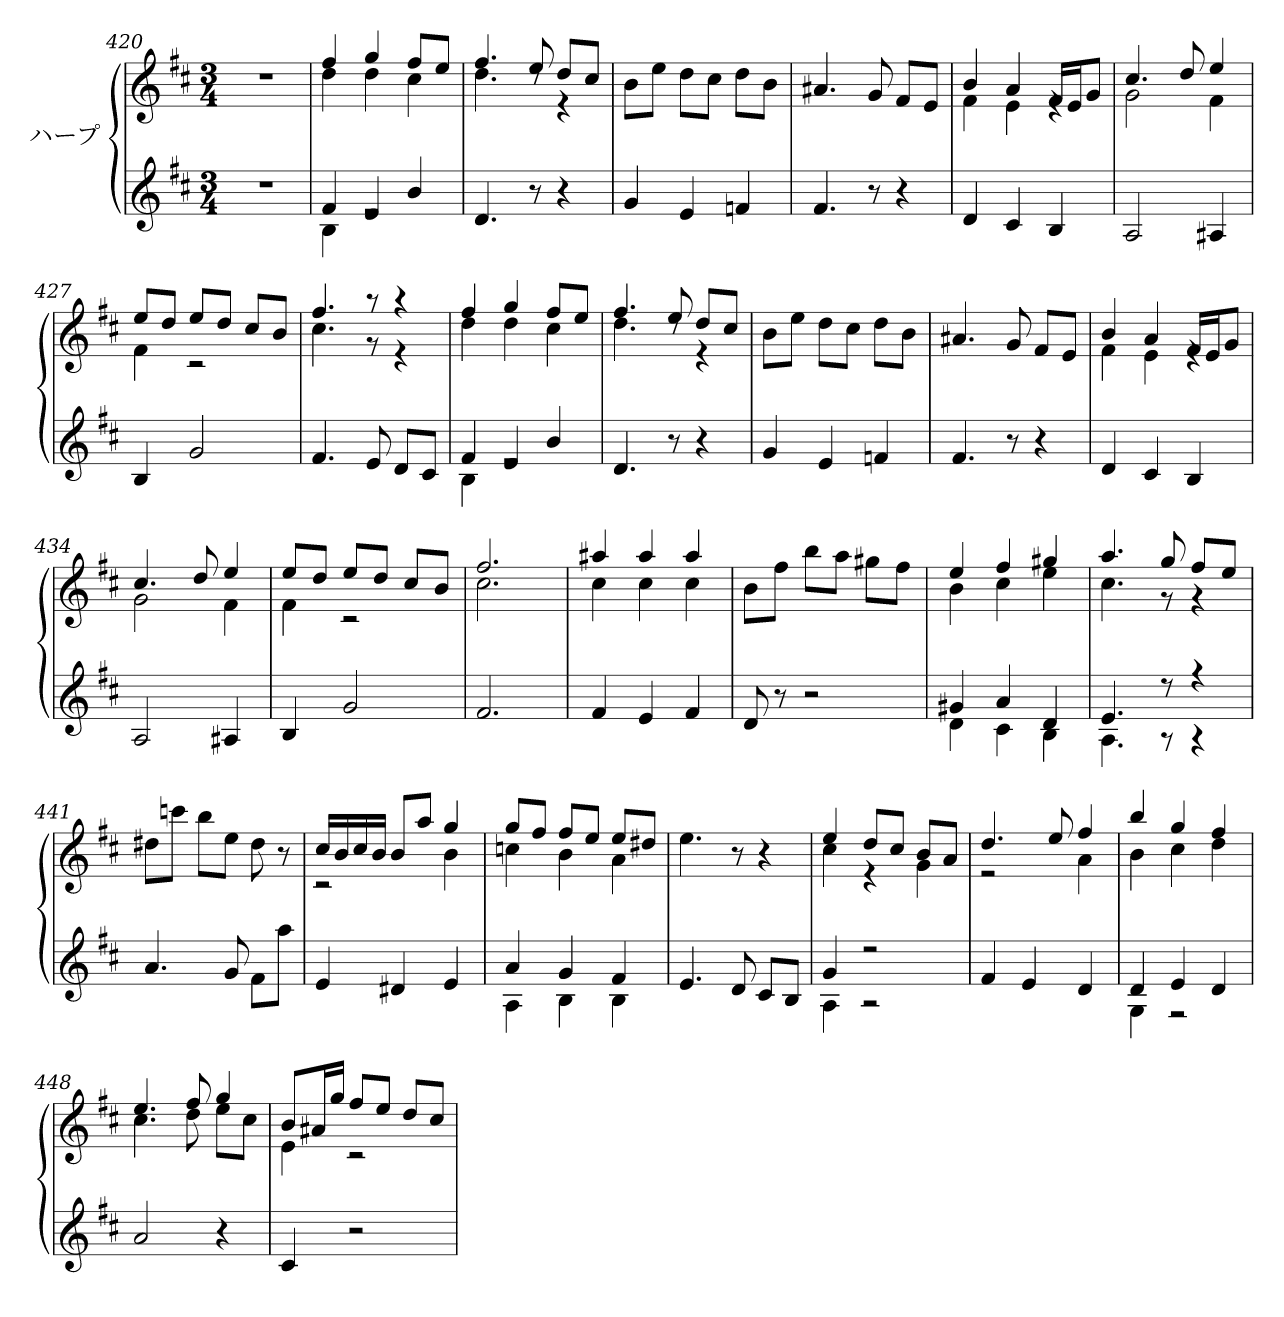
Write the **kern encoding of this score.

**kern	**kern
*part1	*part1
*staff2	*staff1
*I"ハープ	*
*clefG2	*clefG2
*k[f#c#]	*k[f#c#]
*M3/4	*M3/4
=420	=420
2.r	2.r
!!LO:PB:g=z
=421	=421
*^	*^
4f#/	4B\	4ff#/	4dd\
4e/	2re	4gg/	4dd\
4b/	.	8ff#/L	4cc#\
.	.	8ee/J	.
*v	*v	*	*
=422	=422	=422
4.d/	4.ff#/	4.dd\
8r	8ee/	8rdd
4r	8dd/L	4r
.	8cc#/J	.
*	*v	*v
=423	=423
4g/	8b\L
.	8ee\J
4e/	8dd\L
.	8cc#\J
4fn/	8dd\L
.	8b\J
=424	=424
4.f#/	4.a#X/
8r	8g/
4r	8f#/L
.	8e/J
=425	=425
*	*^
4d/	4b/	4f#\
4c#/	4a/	4e\
4B/	16f#/LL	4re
.	16e/J	.
.	8g/J	.
=426	=426	=426
2A/	4.cc#/	2g\
.	8dd/	.
4A#X/	4ee/	4f#\
=427	=427	=427
4B/	8ee/L	4f#\
.	8dd/J	.
2g/	8ee/L	2r
.	8dd/J	.
.	8cc#/L	.
.	8b/J	.
=428	=428	=428
4.f#/	4.ff#/	4.cc#\
8e/	8r	8r
8d/L	4r	4r
8c#/J	.	.
!!LO:LB:g=z	!!
=429	=429	=429
*^	*	*
4f#/	4B\	4ff#/	4dd\
4e/	2re	4gg/	4dd\
4b/	.	8ff#/L	4cc#\
.	.	8ee/J	.
*v	*v	*	*
=430	=430	=430
4.d/	4.ff#/	4.dd\
8r	8ee/	8rdd
4r	8dd/L	4r
.	8cc#/J	.
*	*v	*v
=431	=431
4g/	8b\L
.	8ee\J
4e/	8dd\L
.	8cc#\J
4fn/	8dd\L
.	8b\J
=432	=432
4.f#/	4.a#X/
8r	8g/
4r	8f#/L
.	8e/J
=433	=433
*	*^
4d/	4b/	4f#\
4c#/	4a/	4e\
4B/	16f#/LL	4re
.	16e/J	.
.	8g/J	.
=434	=434	=434
2A/	4.cc#/	2g\
.	8dd/	.
4A#X/	4ee/	4f#\
=435	=435	=435
4B/	8ee/L	4f#\
.	8dd/J	.
2g/	8ee/L	2r
.	8dd/J	.
.	8cc#/L	.
.	8b/J	.
=436	=436	=436
2.f#/	2.ff#/	2.cc#\
=437	=437	=437
4f#/	4aa#X/	4cc#\
4e/	4aa#/	4cc#\
4f#/	4aa#/	4cc#\
*	*v	*v
!!LO:LB:g=z
=438	=438
8d/	8b\L
8r	8ff#\J
2r	8bb\L
.	8aa\J
.	8gg#X\L
.	8ff#\J
=439	=439
*^	*^
4g#X/	4d\	4ee/	4b\
4a/	4c#\	4ff#/	4cc#\
4d/	4B\	4gg#X/	4ee\
=440	=440	=440	=440
4.e/	4.A\	4.aa/	4.cc#\
8r	8r	8gg/	8r
4r	4r	8ff#/L	4r
.	.	8ee/J	.
*v	*v	*	*
*	*v	*v
=441	=441
4.a/	8dd#X\L
.	8cccn\J
.	8bb\L
8g/	8ee\J
8f#\L	8dd#\
8aa\J	8r
=442	=442
*	*^
4e/	16cc#/LL	2r
.	16b/	.
.	16cc#/	.
.	16b/JJ	.
4d#X/	8b/L	.
.	8aa/J	.
4e/	4gg/	4b\
=443	=443	=443
*^	*	*
4a/	4A\	8gg/L	4ccn\
.	.	8ff#/J	.
4g/	4B\	8ff#/L	4b\
.	.	8ee/J	.
4f#/	4B\	8ee/L	4a\
.	.	8dd#X/J	.
*v	*v	*	*
*	*v	*v
!!LO:LB:g=z
=444	=444
4.e/	4.ee\
8d/	8r
8c#/L	4r
8B/J	.
=445	=445
*^	*^
4g/	4A\	4ee/	4cc#\
2r	2r	8dd/L	4r
.	.	8cc#/J	.
.	.	8b/L	4g\
.	.	8a/J	.
*v	*v	*	*
=446	=446	=446
4f#/	4.dd/	2r
4e/	.	.
.	8ee/	.
4d/	4ff#/	4a\
=447	=447	=447
*^	*	*
4d/	4G\	4bb/	4b\
4e/	2r	4gg/	4cc#\
4d/	.	4ff#/	4dd\
*v	*v	*	*
=448	=448	=448
2a/	4.ee/	4.cc#\
.	8ff#/	8dd\
4r	4gg/	8ee\L
.	.	8cc#\J
=449	=449	=449
4c#/	8b/L	4e\
.	16a#X/L	.
.	16gg/JJ	.
2r	8ff#/L	2r
.	8ee/J	.
.	8dd/L	.
.	8cc#/J	.
*	*v	*v
=	=
*-	*-
